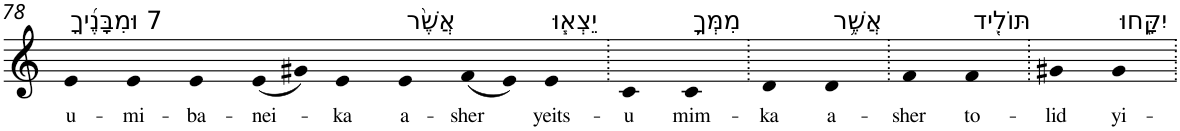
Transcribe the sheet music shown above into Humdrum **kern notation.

**kern	**text
*part1	*part1
*staff1	*staff1
*I"Piano	*
*I'Pno	*
!!LO:PB:g=z
*clefG2	*
*k[]	*
=78	=78
!LO:TX:a:t=7 וּמִבָּנֶ֜יךָ	!
!	!LO:LY:b
4e	u-
!	!LO:LY:b
4e	-mi-
!	!LO:LY:b
4e	-ba-
!	!LO:LY:b
(8e	-nei-
8g#X)	.
!	!LO:LY:b
4e	-ka
!LO:TX:a:t=אֲשֶׁ֨ר	!
!	!LO:LY:b
4e	a-
!	!LO:LY:b
(8f	-sher
8e)	.
!LO:TX:a:t=יֵצְא֧וּ	!
!	!LO:LY:b
4e	yeits-
=79.	=79.
!	!LO:LY:b
4c	-u
!LO:TX:a:t=מִמְּךָ֛	!
!	!LO:LY:b
4c	mim-
=80.	=80.
!	!LO:LY:b
4d	-ka
!LO:TX:a:t=אֲשֶׁ֥ר	!
!	!LO:LY:b
4d	a-
=81.	=81.
!	!LO:LY:b
4f	-sher
!LO:TX:a:t=תּוֹלִ֖יד	!
!	!LO:LY:b
4f	to-
=82.	=82.
!	!LO:LY:b
4g#X	-lid
!LO:TX:a:t=יִקָּ֑חוּ	!
!	!LO:LY:b
4g#	yi-
=.	=.
*-	*-
